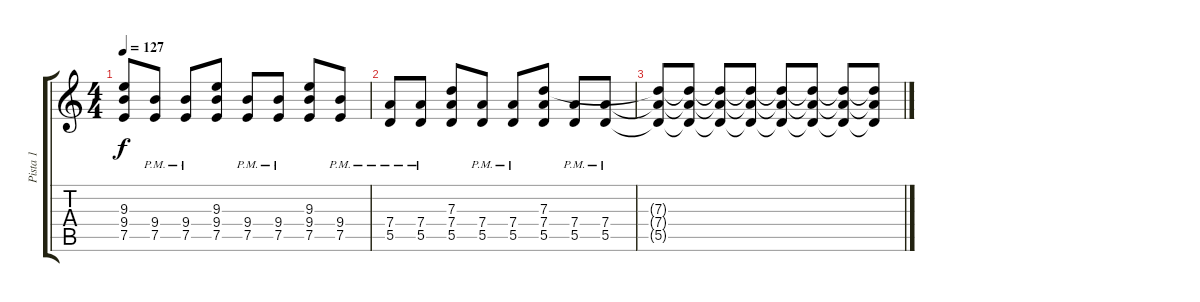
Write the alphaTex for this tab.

\track ("Pista 1" "Pista 1") {instrument distortionguitar}
\staff {score tabs}
\tuning (E4 B3 G3 D3 A2 E2) {hide}
\ts (4 4)
\tempo 127
\clef g2
\ks c
(9.3 9.4 7.5).8{dy f} (9.4{pm} 7.5{pm}).8 (9.4{pm} 7.5{pm}).8 (9.3 9.4 7.5).8 (9.4{pm} 7.5{pm}).8 (9.4{pm} 7.5{pm}).8 (9.3 9.4 7.5).8 (9.4 7.5{pm}).8 |
(7.4{pm} 5.5).8 (7.4{pm} 5.5).8 (7.3 7.4 5.5).8 (7.4{pm} 5.5).8 (7.4{pm} 5.5).8 (7.3 7.4 5.5).8 (7.4{pm} 5.5).8 (7.4{pm} 5.5).8 |
(7.3{t} 7.4{t} 5.5{t}).8 (7.3{t} 7.4{t} 5.5{t}).8 (7.3{t} 7.4{t} 5.5{t}).8 (7.3{t} 7.4{t} 5.5{t}).8 (7.3{t} 7.4{t} 5.5{t}).8 (7.3{t} 7.4{t} 5.5{t}).8 (7.3{t} 7.4{t} 5.5{t}).8 (7.3{t} 7.4{t} 5.5{t}).8
